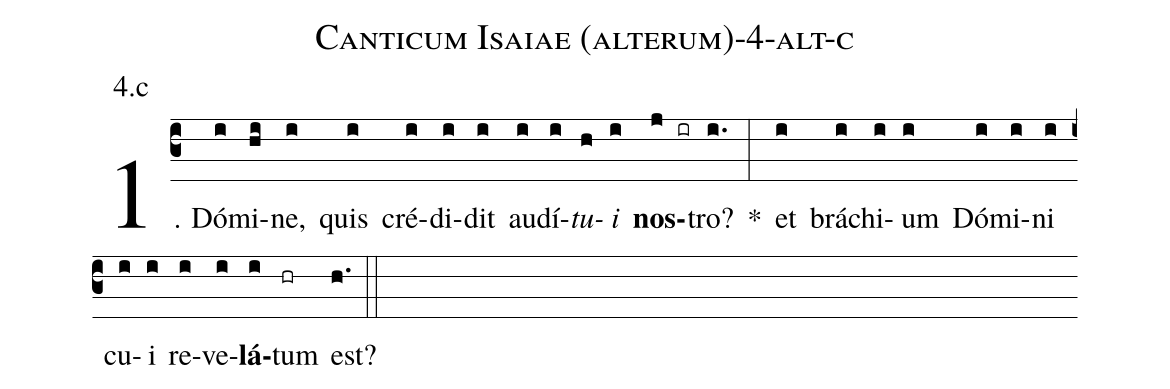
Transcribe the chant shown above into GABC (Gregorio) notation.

name: Canticum Isaiae (alterum)-4-alt-c;
annotation: 4.c;
%%
(c3)1. Dó(i)mi(hi)ne,(i) quis(i) cré(i)di(i)dit(i) au(i)dí(i)<i>tu</i>(h)<i>i</i>(i) <b>nos</b>(j ir)tro?(i.) *(:) et(i) brá(i)chi(i)um(i) Dó(i)mi(i)ni(i) cu(i)i(i) re(i)ve(i)<b>lá</b>(i)tum(hr) est?(h.) (::)
